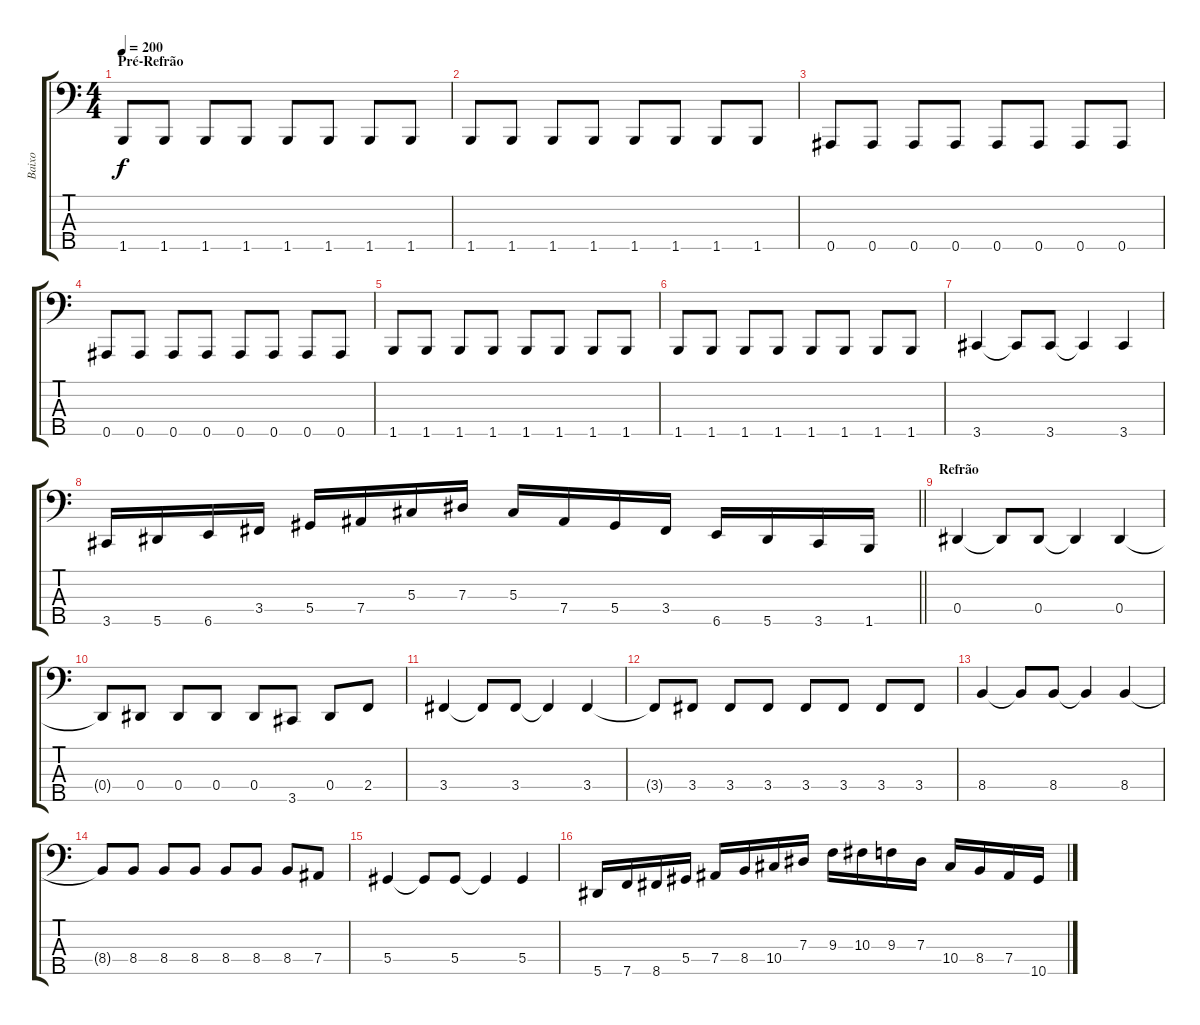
\track ("Baixo" "Baixo") {instrument electricbassfinger}
\staff {score tabs}
\tuning (Gb2 Db2 Ab1 Eb1 Bb0) {hide}
\ts (4 4)
\section ("" "Pré-Refrão")
\tempo 200
\clef f4
\ks c
1.5.8{dy f} 1.5.8 1.5.8 1.5.8 1.5.8 1.5.8 1.5.8 1.5.8 |
1.5.8 1.5.8 1.5.8 1.5.8 1.5.8 1.5.8 1.5.8 1.5.8 |
0.5.8 0.5.8 0.5.8 0.5.8 0.5.8 0.5.8 0.5.8 0.5.8 |
0.5.8 0.5.8 0.5.8 0.5.8 0.5.8 0.5.8 0.5.8 0.5.8 |
1.5.8 1.5.8 1.5.8 1.5.8 1.5.8 1.5.8 1.5.8 1.5.8 |
1.5.8 1.5.8 1.5.8 1.5.8 1.5.8 1.5.8 1.5.8 1.5.8 |
3.5.4 3.5{t}.8 3.5.8 3.5{t}.4 3.5.4 |
\barLineRight lightlight
3.5.16 5.5.16 6.5.16 3.4.16 5.4.16 7.4.16 5.3.16 7.3.16 5.3.16 7.4.16 5.4.16 3.4.16 6.5.16 5.5.16 3.5.16 1.5.16 |
\section ("" "Refrão")
0.4.4 0.4{t}.8 0.4.8 0.4{t}.4 0.4.4 |
0.4{t}.8 0.4.8 0.4.8 0.4.8 0.4.8 3.5.8 0.4.8 2.4.8 |
3.4.4 3.4{t}.8 3.4.8 3.4{t}.4 3.4.4 |
3.4{t}.8 3.4.8 3.4.8 3.4.8 3.4.8 3.4.8 3.4.8 3.4.8 |
8.4.4 8.4{t}.8 8.4.8 8.4{t}.4 8.4.4 |
8.4{t}.8 8.4.8 8.4.8 8.4.8 8.4.8 8.4.8 8.4.8 7.4.8 |
5.4.4 5.4{t}.8 5.4.8 5.4{t}.4 5.4.4 |
5.5.16 7.5.16 8.5.16 5.4.16 7.4.16 8.4.16 10.4.16 7.3.16 9.3.16 10.3.16 9.3.16 7.3.16 10.4.16 8.4.16 7.4.16 10.5.16
